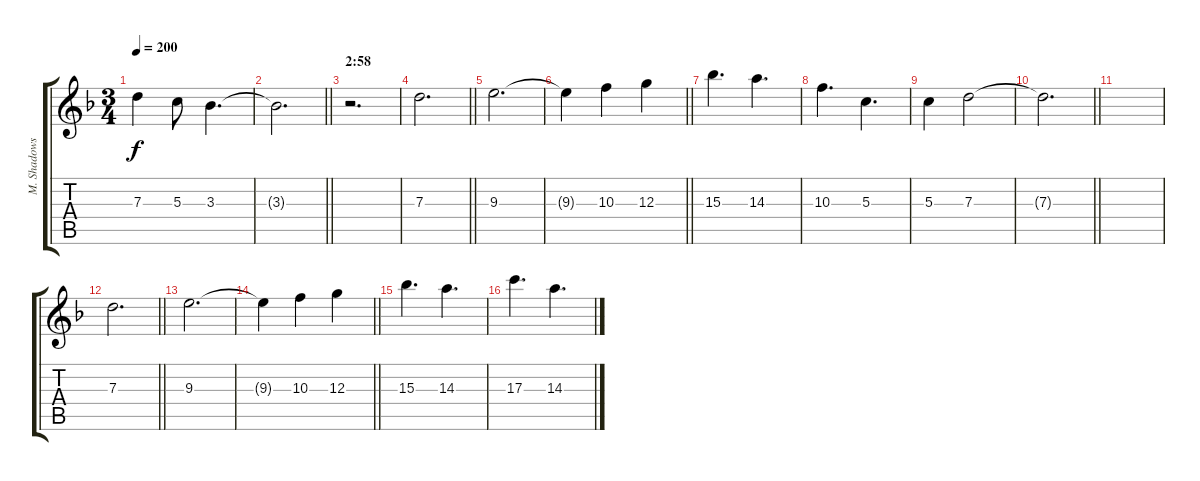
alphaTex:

\track ("M. Shadows (Vocals)" "M. Shadows") {instrument fretlessbass}
\staff {score tabs}
\tuning (E4 B3 G3 D3 A2 E2) {hide}
\ts (3 4)
\tempo 200
\clef g2
\ks f
7.3.4{dy f} 5.3.8 3.3.4{d} |
\barLineRight lightlight
3.3{t}.2{d} |
\section ("" "2:58")
r.2{d} |
\barLineRight lightlight
7.3.2{d} |
9.3.2{d} |
\barLineRight lightlight
9.3{t}.4 10.3.4 12.3.4 |
15.3.4{d} 14.3.4{d} |
10.3.4{d} 5.3.4{d} |
5.3.4 7.3.2 |
\barLineRight lightlight
7.3{t}.2{d} |
\section ("" "")
|
\barLineRight lightlight
7.3.2{d} |
9.3.2{d} |
\barLineRight lightlight
9.3{t}.4 10.3.4 12.3.4 |
15.3.4{d} 14.3.4{d} |
17.3.4{d} 14.3.4{d}
